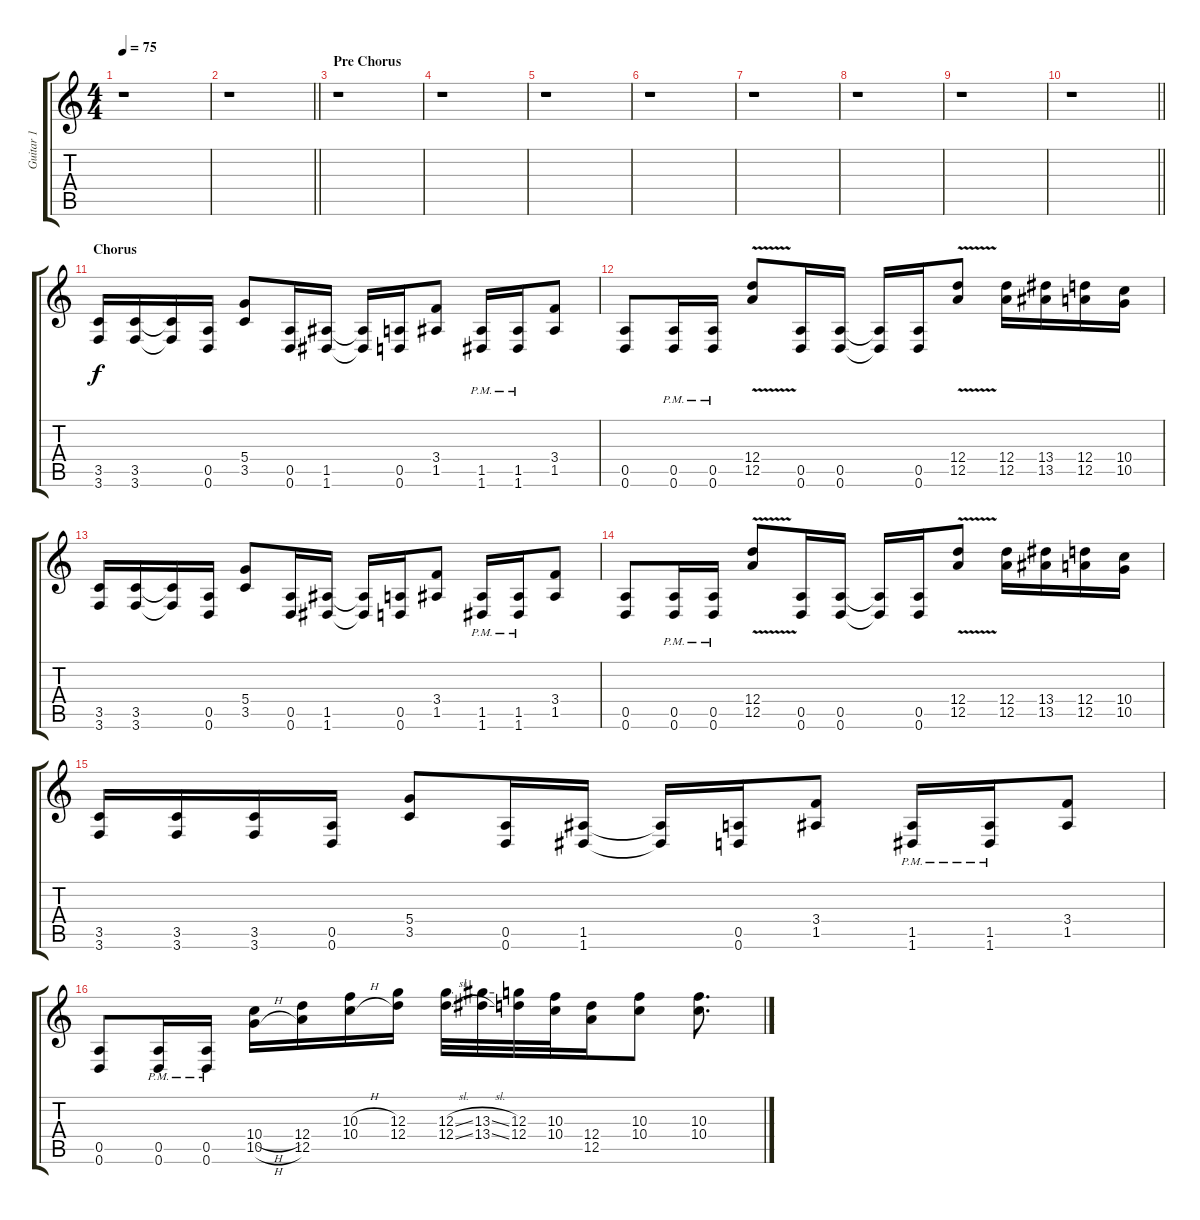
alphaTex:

\track ("Guitar 1" "Guitar 1") {instrument distortionguitar}
\staff {score tabs}
\tuning (E4 B3 G3 D3 A2 D2) {hide}
\ts (4 4)
\tempo 75
\clef g2
\ks c
r.1{dy f} |
\barLineRight lightlight
r.1 |
\section ("" "Pre Chorus")
r.1 |
r.1 |
r.1 |
r.1 |
r.1 |
r.1 |
r.1 |
\barLineRight lightlight
r.1 |
\section ("" "Chorus")
(3.5 3.6).16{volume 13} (3.5 3.6).16 (3.5{t} 3.6{t}).16 (0.5 0.6).16 (5.4 3.5).8 (0.5 0.6).16 (1.5 1.6).16 (1.5{t} 1.6{t}).16 (0.5 0.6).16 (3.4 1.5).8 (1.5{pm} 1.6{pm}).16 (1.5{pm} 1.6{pm}).16 (3.4 1.5).8 |
(0.5 0.6).8 (0.5{pm} 0.6{pm}).16 (0.5{pm} 0.6{pm}).16 (12.4{v} 12.5{v}).8 (0.5 0.6).16 (0.5 0.6).16 (0.5{t} 0.6{t}).16 (0.5 0.6).16 (12.4{v} 12.5{v}).8 (12.4 12.5).16 (13.4 13.5).16 (12.4 12.5).16 (10.4 10.5).16 |
(3.5 3.6).16 (3.5 3.6).16 (3.5{t} 3.6{t}).16 (0.5 0.6).16 (5.4 3.5).8 (0.5 0.6).16 (1.5 1.6).16 (1.5{t} 1.6{t}).16 (0.5 0.6).16 (3.4 1.5).8 (1.5{pm} 1.6{pm}).16 (1.5{pm} 1.6{pm}).16 (3.4 1.5).8 |
(0.5 0.6).8 (0.5{pm} 0.6{pm}).16 (0.5{pm} 0.6{pm}).16 (12.4{v} 12.5{v}).8 (0.5 0.6).16 (0.5 0.6).16 (0.5{t} 0.6{t}).16 (0.5 0.6).16 (12.4{v} 12.5{v}).8 (12.4 12.5).16 (13.4 13.5).16 (12.4 12.5).16 (10.4 10.5).16 |
(3.5 3.6).16 (3.5 3.6).16 (3.5 3.6).16 (0.5 0.6).16 (5.4 3.5).8 (0.5 0.6).16 (1.5 1.6).16 (1.5{t} 1.6{t}).16 (0.5 0.6).16 (3.4 1.5).8 (1.5{pm} 1.6{pm}).16 (1.5{pm} 1.6{pm}).16 (3.4 1.5).8 |
(0.5 0.6).8 (0.5{pm} 0.6{pm}).16 (0.5{pm} 0.6{pm}).16 (10.4{h} 10.5{h}).16 (12.4 12.5).16 (10.3{h} 10.4{h}).16 (12.3 12.4).16 (12.3{sl} 12.4{sl}).32 (13.3{sl} 13.4{sl}).32 (12.3 12.4).32 (10.3 10.4).32 (12.4 12.5).16 (10.3 10.4).8 (10.3 10.4).8{d}
